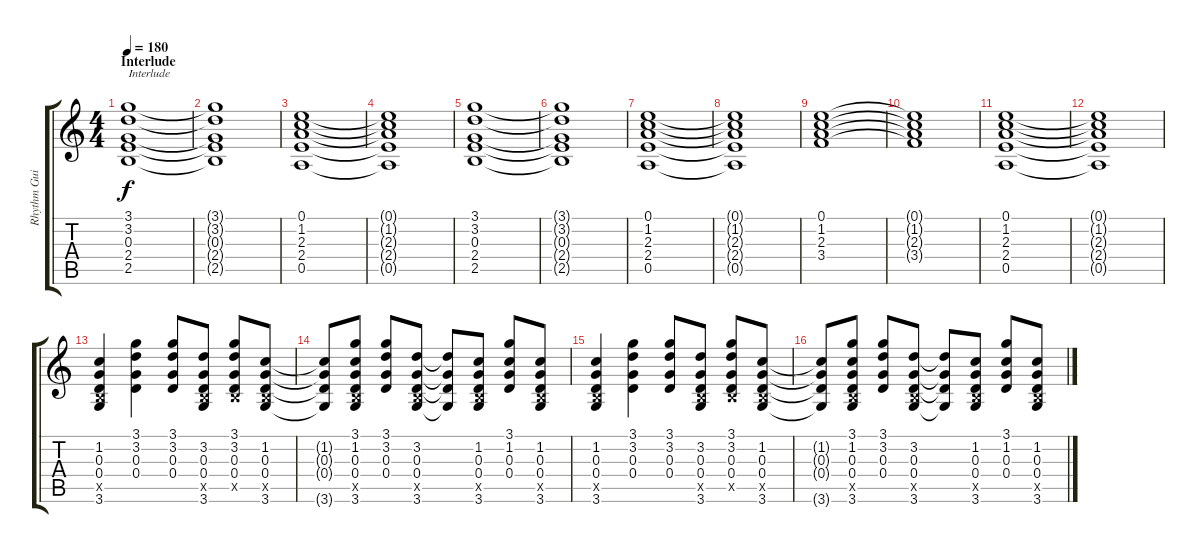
\track ("Rhythm Guitar (Left)" "Rhythm Gui") {instrument overdrivenguitar}
\staff {score tabs}
\tuning (E4 B3 G3 D3 A2 E2) {hide}
\ts (4 4)
\section ("" "Interlude")
\tempo 180
\clef g2
\ks c
(3.1 3.2 0.3 2.4 2.5).1{txt "Interlude" dy f} |
(3.1{t} 3.2{t} 0.3{t} 2.4{t} 2.5{t}).1 |
(0.1 1.2 2.3 2.4 0.5).1 |
(0.1{t} 1.2{t} 2.3{t} 2.4{t} 0.5{t}).1 |
(3.1 3.2 0.3 2.4 2.5).1 |
(3.1{t} 3.2{t} 0.3{t} 2.4{t} 2.5{t}).1 |
(0.1 1.2 2.3 2.4 0.5).1 |
(0.1{t} 1.2{t} 2.3{t} 2.4{t} 0.5{t}).1 |
(0.1 1.2 2.3 3.4).1 |
(0.1{t} 1.2{t} 2.3{t} 3.4{t}).1 |
(0.1 1.2 2.3 2.4 0.5).1 |
(0.1{t} 1.2{t} 2.3{t} 2.4{t} 0.5{t}).1 |
(1.2 0.3 0.4 2.5{x} 3.6).4 (3.1 3.2 0.3 0.4).4 (3.1 3.2 0.3 0.4).8 (3.2 0.3 0.4 2.5{x} 3.6).8 (3.1 3.2 0.3 0.4 2.5{x}).8 (1.2 0.3 0.4 2.5{x} 3.6).8 |
(1.2{t} 0.3{t} 0.4{t} 3.6{t}).8 (3.1 1.2 0.3 0.4 2.5{x} 3.6).8 (3.1 3.2 0.3 0.4).8 (3.2 0.3 0.4 2.5{x} 3.6).8 (3.2{t} 0.3{t} 0.4{t} 3.6{t}).8 (1.2 0.3 0.4 2.5{x} 3.6).8 (3.1 1.2 0.3 0.4).8 (1.2 0.3 0.4 2.5{x} 3.6).8 |
(1.2 0.3 0.4 2.5{x} 3.6).4 (3.1 3.2 0.3 0.4).4 (3.1 3.2 0.3 0.4).8 (3.2 0.3 0.4 2.5{x} 3.6).8 (3.1 3.2 0.3 0.4 2.5{x}).8 (1.2 0.3 0.4 2.5{x} 3.6).8 |
(1.2{t} 0.3{t} 0.4{t} 3.6{t}).8 (3.1 1.2 0.3 0.4 2.5{x} 3.6).8 (3.1 3.2 0.3 0.4).8 (3.2 0.3 0.4 2.5{x} 3.6).8 (3.2{t} 0.3{t} 0.4{t} 3.6{t}).8 (1.2 0.3 0.4 2.5{x} 3.6).8 (3.1 1.2 0.3 0.4).8 (1.2 0.3 0.4 2.5{x} 3.6).8
